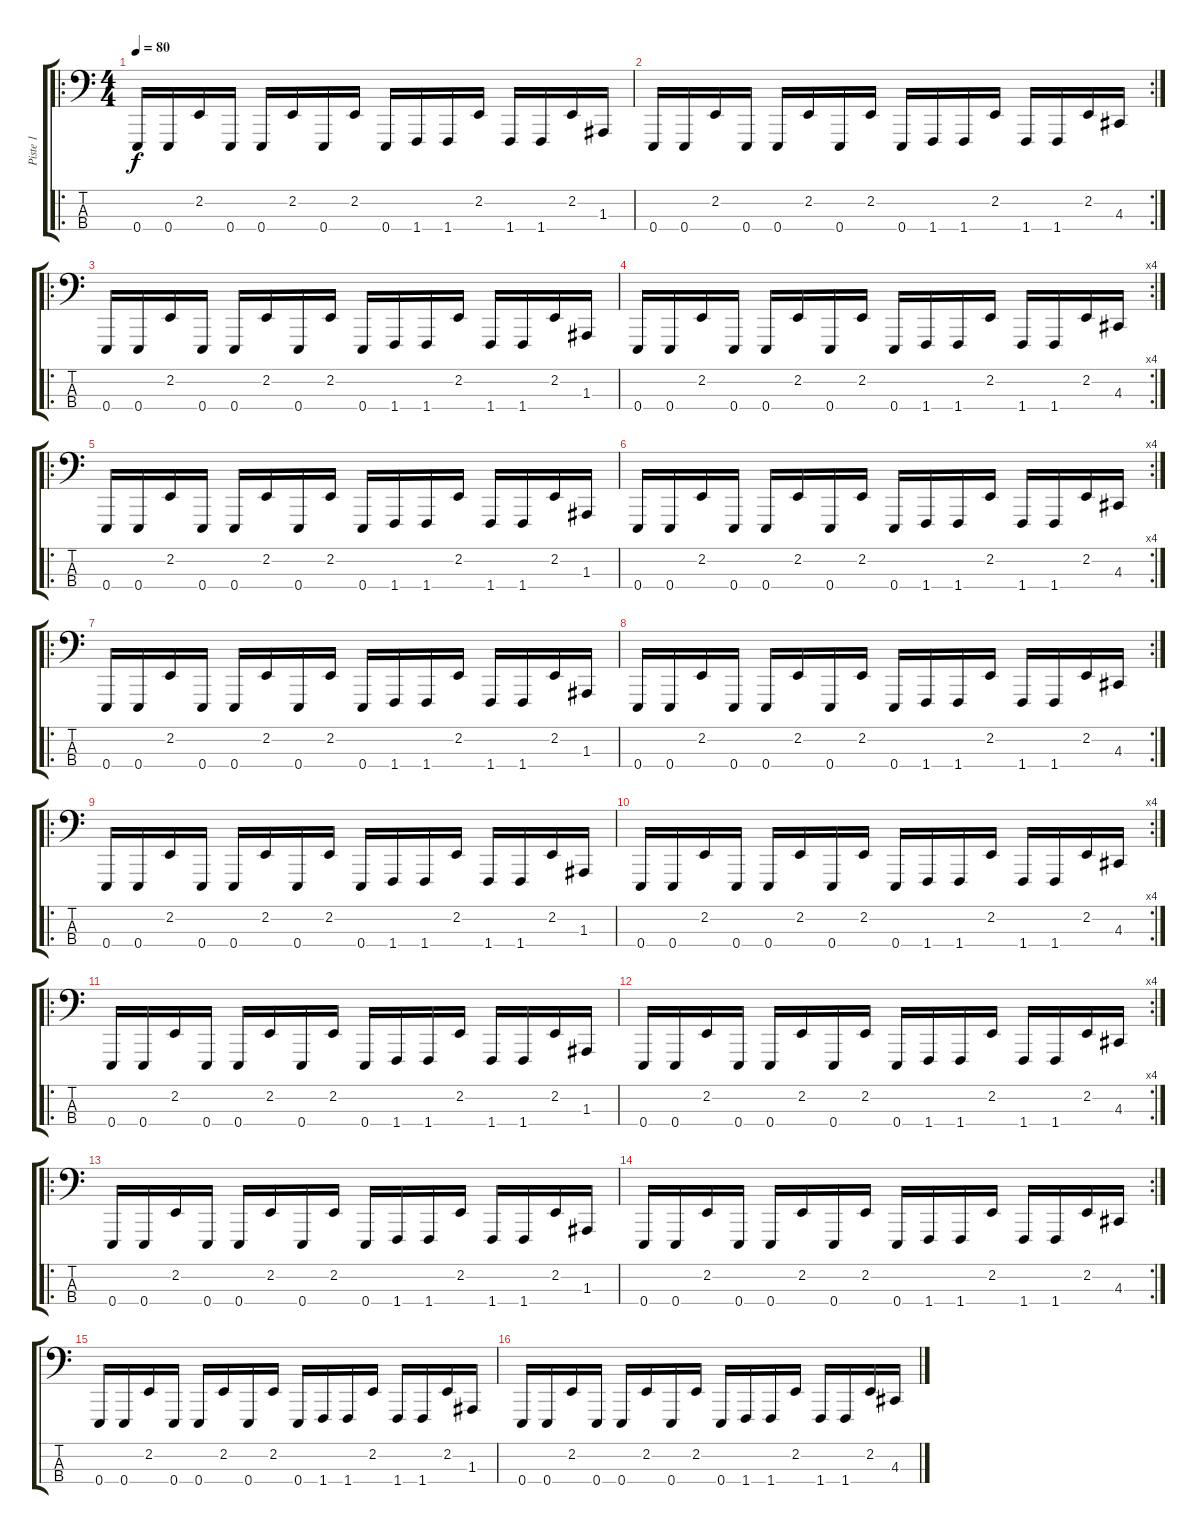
\track ("Piste 1" "Piste 1") {instrument honkytonkpiano}
\staff {score tabs}
\tuning (G2 D2 A1 E1) {hide}
\ro
\ts (4 4)
\tempo 80
\clef f4
\ks c
0.4.16{dy f instrument honkytonkpiano} 0.4.16 2.2.16 0.4.16 0.4.16 2.2.16 0.4.16 2.2.16 0.4.16 1.4.16 1.4.16 2.2.16 1.4.16 1.4.16 2.2.16 1.3.16 |
\rc 2
0.4.16 0.4.16 2.2.16 0.4.16 0.4.16 2.2.16 0.4.16 2.2.16 0.4.16 1.4.16 1.4.16 2.2.16 1.4.16 1.4.16 2.2.16 4.3.16 |
\ro
0.4.16 0.4.16 2.2.16 0.4.16 0.4.16 2.2.16 0.4.16 2.2.16 0.4.16 1.4.16 1.4.16 2.2.16 1.4.16 1.4.16 2.2.16 1.3.16 |
\rc 4
0.4.16 0.4.16 2.2.16 0.4.16 0.4.16 2.2.16 0.4.16 2.2.16 0.4.16 1.4.16 1.4.16 2.2.16 1.4.16 1.4.16 2.2.16 4.3.16 |
\ro
0.4.16 0.4.16 2.2.16 0.4.16 0.4.16 2.2.16 0.4.16 2.2.16 0.4.16 1.4.16 1.4.16 2.2.16 1.4.16 1.4.16 2.2.16 1.3.16 |
\rc 4
0.4.16 0.4.16 2.2.16 0.4.16 0.4.16 2.2.16 0.4.16 2.2.16 0.4.16 1.4.16 1.4.16 2.2.16 1.4.16 1.4.16 2.2.16 4.3.16 |
\ro
0.4.16 0.4.16 2.2.16 0.4.16 0.4.16 2.2.16 0.4.16 2.2.16 0.4.16 1.4.16 1.4.16 2.2.16 1.4.16 1.4.16 2.2.16 1.3.16 |
\rc 2
0.4.16 0.4.16 2.2.16 0.4.16 0.4.16 2.2.16 0.4.16 2.2.16 0.4.16 1.4.16 1.4.16 2.2.16 1.4.16 1.4.16 2.2.16 4.3.16 |
\ro
0.4.16 0.4.16 2.2.16 0.4.16 0.4.16 2.2.16 0.4.16 2.2.16 0.4.16 1.4.16 1.4.16 2.2.16 1.4.16 1.4.16 2.2.16 1.3.16 |
\rc 4
0.4.16 0.4.16 2.2.16 0.4.16 0.4.16 2.2.16 0.4.16 2.2.16 0.4.16 1.4.16 1.4.16 2.2.16 1.4.16 1.4.16 2.2.16 4.3.16 |
\ro
0.4.16 0.4.16 2.2.16 0.4.16 0.4.16 2.2.16 0.4.16 2.2.16 0.4.16 1.4.16 1.4.16 2.2.16 1.4.16 1.4.16 2.2.16 1.3.16 |
\rc 4
0.4.16 0.4.16 2.2.16 0.4.16 0.4.16 2.2.16 0.4.16 2.2.16 0.4.16 1.4.16 1.4.16 2.2.16 1.4.16 1.4.16 2.2.16 4.3.16 |
\ro
0.4.16 0.4.16 2.2.16 0.4.16 0.4.16 2.2.16 0.4.16 2.2.16 0.4.16 1.4.16 1.4.16 2.2.16 1.4.16 1.4.16 2.2.16 1.3.16 |
\rc 2
0.4.16 0.4.16 2.2.16 0.4.16 0.4.16 2.2.16 0.4.16 2.2.16 0.4.16 1.4.16 1.4.16 2.2.16 1.4.16 1.4.16 2.2.16 4.3.16 |
0.4.16 0.4.16 2.2.16 0.4.16 0.4.16 2.2.16 0.4.16 2.2.16 0.4.16 1.4.16 1.4.16 2.2.16 1.4.16 1.4.16 2.2.16 1.3.16 |
0.4.16 0.4.16 2.2.16 0.4.16 0.4.16 2.2.16 0.4.16 2.2.16 0.4.16 1.4.16 1.4.16 2.2.16 1.4.16 1.4.16 2.2.16 4.3.16
